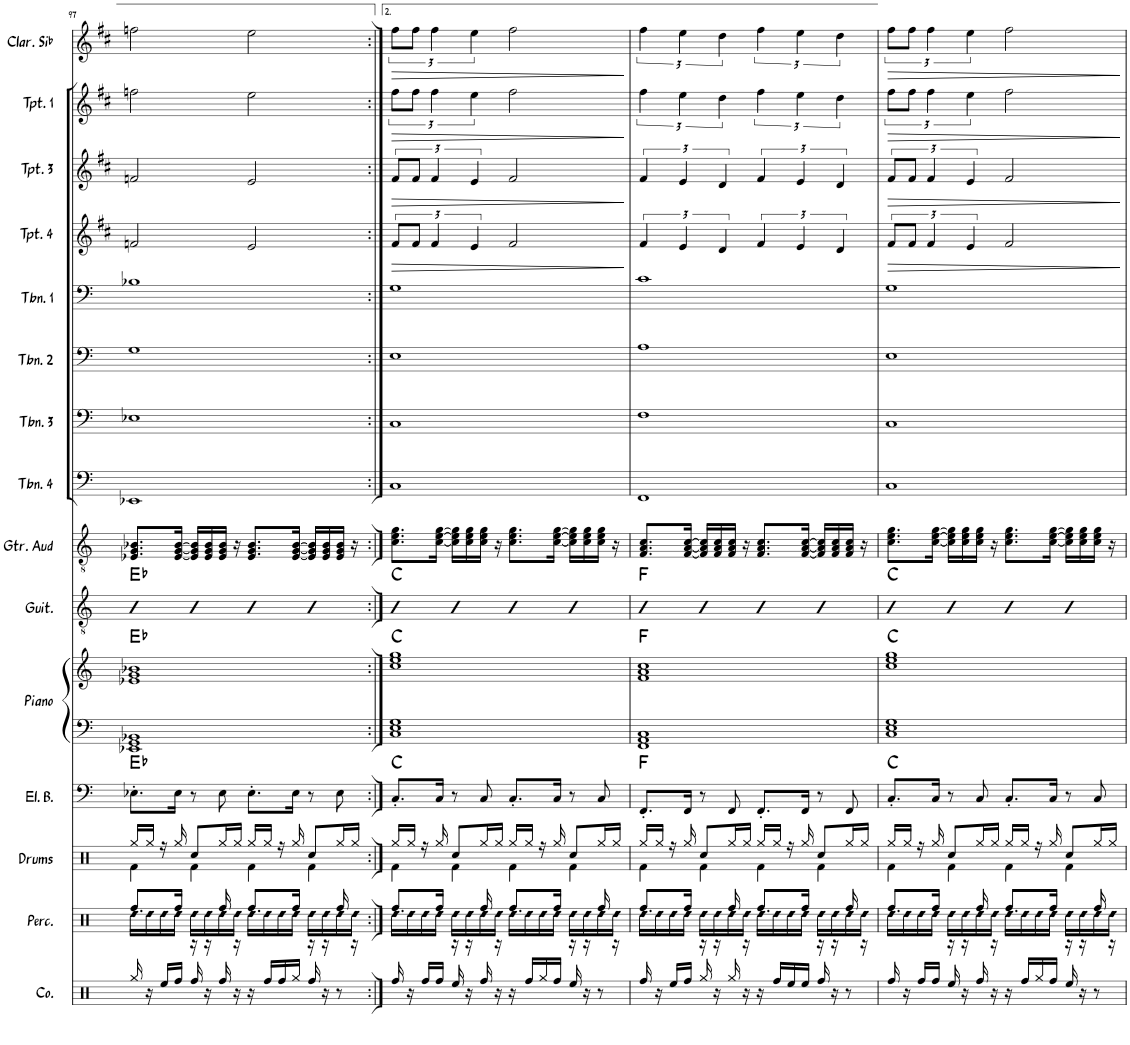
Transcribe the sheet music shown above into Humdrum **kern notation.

**kern	**kern	**kern	**kern	**harte	**kern	**kern	**harte	**kern	**harte	**kern	**kern	**kern	**kern	**kern	**kern	**dynam	**kern	**dynam	**kern	**dynam	**kern	**dynam
*part15	*part14	*part13	*part12	*part12	*part11	*part11	*part11	*part10	*part10	*part9	*part8	*part7	*part6	*part5	*part4	*part4	*part3	*part3	*part2	*part2	*part1	*part1
*staff16	*staff15	*staff14	*staff13	*	*staff12	*staff11	*	*staff10	*	*staff9	*staff8	*staff7	*staff6	*staff5	*staff4	*staff4	*staff3	*staff3	*staff2	*staff2	*staff1	*staff1
*I"Congas	*I"Percussion	*I"Drums	*I"Electric Bass	*	*I"Piano	*	*	*I"Guitar	*	*I"Guitar Audio	*I"Trombone 4	*I"Trombone 3	*I"Trombone 2	*I"Trombone 1	*I"Trumpet 4	*	*I"Trumpet 3	*	*I"Trumpet 1	*	*I"Clarinette en Sib	*
*I'Co.	*I'Perc.	*I'Drums	*I'El. B.	*	*I'Piano	*	*	*I'Guit.	*	*I'Gtr. Aud	*I'Tbn. 4	*I'Tbn. 3	*I'Tbn. 2	*I'Tbn. 1	*I'Tpt. 4	*	*I'Tpt. 3	*	*I'Tpt. 1	*	*I'Clar. Sib	*
!!LO:PB:g=z
*clefX	*clefX	*clefX	*clefF4	*	*clefF4	*clefG2	*	*clefGv2	*	*clefGv2	*clefF4	*clefF4	*clefF4	*clefF4	*clefG2	*	*clefG2	*	*clefG2	*	*clefG2	*
*	*	*	*Trd7c12	*	*	*	*	*	*	*	*	*	*	*	*Trd1c2	*	*Trd1c2	*	*Trd1c2	*	*Trd1c2	*
*k[]	*k[]	*k[]	*k[]	*	*k[]	*k[]	*	*k[]	*	*k[]	*k[]	*k[]	*k[]	*k[]	*k[f#c#]	*	*k[f#c#]	*	*k[f#c#]	*	*k[f#c#]	*
*M4/4	*M4/4	*M4/4	*M4/4	*	*M4/4	*M4/4	*	*M4/4	*	*M4/4	*M4/4	*M4/4	*M4/4	*M4/4	*M4/4	*	*M4/4	*	*M4/4	*	*M4/4	*
=97	=97	=97	=97	=97	=97	=97	=97	=97	=97	=97	=97	=97	=97	=97	=97	=97	=97	=97	=97	=97	=97	=97
!	!LO:N:head=diamond	!	!	!	!	!	!	!	!	!	!	!	!	!	!	!	!	!	!	!	!	!
*	*^	*^	*	*	*	*	*	*	*	*	*	*	*	*	*	*	*	*	*	*	*	*
16Rgg/	16Rdd\LL	8.Rff/L	16Rgg/LL	4Rf\	8.E-X'\L	Eb:maj	1EE-X 1GG 1BB-X	1e-X 1g 1b-X	Eb:maj	4Bn	Eb:maj	8.E-X/ 8.G/ 8.B-X/L	1EE-X	1E-X	1G	1B-X	2fn/	.	2fn/	.	2ffn\	.	2ffn\	.
!	!LO:N:head=diamond	!	!	!	!	!	!	!	!	!	!	!	!	!	!	!	!	!	!	!	!	!	!	!
16r	16Rdd\	.	16Rgg/JJ	.	.	.	.	.	.	.	.	.	.	.	.	.	.	.	.	.	.	.	.	.
!	!LO:N:head=diamond	!	!	!	!	!	!	!	!	!	!	!	!	!	!	!	!	!	!	!	!	!	!	!
16Ree/LL	16Rdd\	.	16r	.	.	.	.	.	.	.	.	.	.	.	.	.	.	.	.	.	.	.	.	.
!	!LO:N:head=diamond	!	!	!	!	!	!	!	!	!	!	!	!	!	!	!	!	!	!	!	!	!	!	!
16Rff/JJ	16Rdd\JJ	16Rff/Jk	16Rgg/	.	16E-\Jk	.	.	.	.	.	.	[16E-/ [16G/ [16B-/Jk	.	.	.	.	.	.	.	.	.	.	.	.
!	!LO:N:head=diamond	!	!	!	!	!	!	!	!	!	!	!	!	!	!	!	!	!	!	!	!	!	!	!
16Rff/	16Rdd\LL	16r	8Rcc/L	4Rf\	8r	.	.	.	.	4B	.	16E-/] 16G/] 16B-/]LL	.	.	.	.	.	.	.	.	.	.	.	.
!	!LO:N:head=diamond	!	!	!	!	!	!	!	!	!	!	!	!	!	!	!	!	!	!	!	!	!	!	!
16r	16Rdd\	16r	.	.	.	.	.	.	.	.	.	16E-/ 16G/ 16B-/	.	.	.	.	.	.	.	.	.	.	.	.
!	!LO:N:head=diamond	!	!	!	!	!	!	!	!	!	!	!	!	!	!	!	!	!	!	!	!	!	!	!
16Rff/	16Rdd\	16Rff/	16Rgg/L	.	8E-\	.	.	.	.	.	.	16E-/ 16G/ 16B-/JJ	.	.	.	.	.	.	.	.	.	.	.	.
!	!LO:N:head=diamond	!	!	!	!	!	!	!	!	!	!	!	!	!	!	!	!	!	!	!	!	!	!	!
16r	16Rdd\JJ	16r	16Rgg/JJ	.	.	.	.	.	.	.	.	16r	.	.	.	.	.	.	.	.	.	.	.	.
!	!LO:N:head=diamond	!	!	!	!	!	!	!	!	!	!	!	!	!	!	!	!	!	!	!	!	!	!	!
16r	16Rdd\LL	8.Rff/L	16Rgg/LL	4Rf\	8.E-'\L	.	.	.	.	4B	.	8.E-/ 8.G/ 8.B-/L	.	.	.	.	2e/	.	2e/	.	2ee\	.	2ee\	.
!	!LO:N:head=diamond	!	!	!	!	!	!	!	!	!	!	!	!	!	!	!	!	!	!	!	!	!	!	!
16Rff/LL	16Rdd\	.	16Rgg/JJ	.	.	.	.	.	.	.	.	.	.	.	.	.	.	.	.	.	.	.	.	.
!	!LO:N:head=diamond	!	!	!	!	!	!	!	!	!	!	!	!	!	!	!	!	!	!	!	!	!	!	!
16Rff/	16Rdd\	.	16r	.	.	.	.	.	.	.	.	.	.	.	.	.	.	.	.	.	.	.	.	.
!	!LO:N:head=diamond	!	!	!	!	!	!	!	!	!	!	!	!	!	!	!	!	!	!	!	!	!	!	!
16Rgg/JJ	16Rdd\JJ	16Rff/Jk	16Rgg/	.	16E-\Jk	.	.	.	.	.	.	[16E-/ [16G/ [16B-/Jk	.	.	.	.	.	.	.	.	.	.	.	.
!	!LO:N:head=diamond	!	!	!	!	!	!	!	!	!	!	!	!	!	!	!	!	!	!	!	!	!	!	!
16Rff/	16Rdd\LL	16r	8Rcc/L	4Rf\	8r	.	.	.	.	4B	.	16E-/] 16G/] 16B-/]LL	.	.	.	.	.	.	.	.	.	.	.	.
!	!LO:N:head=diamond	!	!	!	!	!	!	!	!	!	!	!	!	!	!	!	!	!	!	!	!	!	!	!
16r	16Rdd\	16r	.	.	.	.	.	.	.	.	.	16E-/ 16G/ 16B-/	.	.	.	.	.	.	.	.	.	.	.	.
!	!LO:N:head=diamond	!	!	!	!	!	!	!	!	!	!	!	!	!	!	!	!	!	!	!	!	!	!	!
8r	16Rdd\	16Rff/	16Rgg/L	.	8E-\	.	.	.	.	.	.	16E-/ 16G/ 16B-/JJ	.	.	.	.	.	.	.	.	.	.	.	.
!	!LO:N:head=diamond	!	!	!	!	!	!	!	!	!	!	!	!	!	!	!	!	!	!	!	!	!	!	!
.	16Rdd\JJ	16r	16Rgg/JJ	.	.	.	.	.	.	.	.	16r	.	.	.	.	.	.	.	.	.	.	.	.
=98:|!	=98:|!	=98:|!	=98:|!	=98:|!	=98:|!	=98:|!	=98:|!	=98:|!	=98:|!	=98:|!	=98:|!	=98:|!	=98:|!	=98:|!	=98:|!	=98:|!	=98:|!	=98:|!	=98:|!	=98:|!	=98:|!	=98:|!	=98:|!	=98:|!
!	!LO:N:head=diamond	!	!	!	!	!	!	!	!	!	!	!	!	!	!	!	!	!LO:HP:b	!	!LO:HP:b	!	!LO:HP:b	!	!LO:HP:b
16Rff/	16Rdd\LL	8.Rff/L	16Rgg/LL	4Rf\	8.C'/L	C:maj	1C 1E 1G	1cc 1ee 1gg	C:maj	4B	C:maj	8.c\ 8.e\ 8.g\L	1C	1C	1E	1G	12f#/L	>	12f#/L	>	12ff#\L	>	12ff#\L	>
!	!LO:N:head=diamond	!	!	!	!	!	!	!	!	!	!	!	!	!	!	!	!	!	!	!	!	!	!	!
16r	16Rdd\	.	16Rgg/JJ	.	.	.	.	.	.	.	.	.	.	.	.	.	.	.	.	.	.	.	.	.
.	.	.	.	.	.	.	.	.	.	.	.	.	.	.	.	.	12f#/J	.	12f#/J	.	12ff#\J	.	12ff#\J	.
!	!LO:N:head=diamond	!	!	!	!	!	!	!	!	!	!	!	!	!	!	!	!	!	!	!	!	!	!	!
16Rff/LL	16Rdd\	.	16r	.	.	.	.	.	.	.	.	.	.	.	.	.	.	.	.	.	.	.	.	.
.	.	.	.	.	.	.	.	.	.	.	.	.	.	.	.	.	6f#/	.	6f#/	.	6ff#\	.	6ff#\	.
!	!LO:N:head=diamond	!	!	!	!	!	!	!	!	!	!	!	!	!	!	!	!	!	!	!	!	!	!	!
16Rff/JJ	16Rdd\JJ	16Rff/Jk	16Rgg/	.	16C/Jk	.	.	.	.	.	.	[16c\ [16e\ [16g\Jk	.	.	.	.	.	.	.	.	.	.	.	.
!	!LO:N:head=diamond	!	!	!	!	!	!	!	!	!	!	!	!	!	!	!	!	!	!	!	!	!	!	!
16Ree/	16Rdd\LL	16r	8Rcc/L	4Rf\	8r	.	.	.	.	4B	.	16c\] 16e\] 16g\]LL	.	.	.	.	.	.	.	.	.	.	.	.
!	!LO:N:head=diamond	!	!	!	!	!	!	!	!	!	!	!	!	!	!	!	!	!	!	!	!	!	!	!
16r	16Rdd\	16r	.	.	.	.	.	.	.	.	.	16c\ 16e\ 16g\	.	.	.	.	.	.	.	.	.	.	.	.
.	.	.	.	.	.	.	.	.	.	.	.	.	.	.	.	.	6e/	.	6e/	.	6ee\	.	6ee\	.
!	!LO:N:head=diamond	!	!	!	!	!	!	!	!	!	!	!	!	!	!	!	!	!	!	!	!	!	!	!
16Rff/	16Rdd\	16Rff/	16Rgg/L	.	8C/	.	.	.	.	.	.	16c\ 16e\ 16g\JJ	.	.	.	.	.	.	.	.	.	.	.	.
!	!LO:N:head=diamond	!	!	!	!	!	!	!	!	!	!	!	!	!	!	!	!	!	!	!	!	!	!	!
16r	16Rdd\JJ	16r	16Rgg/JJ	.	.	.	.	.	.	.	.	16r	.	.	.	.	.	.	.	.	.	.	.	.
!	!LO:N:head=diamond	!	!	!	!	!	!	!	!	!	!	!	!	!	!	!	!	!	!	!	!	!	!	!
16r	16Rdd\LL	8.Rff/L	16Rgg/LL	4Rf\	8.C'/L	.	.	.	.	4B	.	8.c\ 8.e\ 8.g\L	.	.	.	.	2f#/	.	2f#/	.	2ff#\	.	2ff#\	.
!	!LO:N:head=diamond	!	!	!	!	!	!	!	!	!	!	!	!	!	!	!	!	!	!	!	!	!	!	!
16Rff/LL	16Rdd\	.	16Rgg/JJ	.	.	.	.	.	.	.	.	.	.	.	.	.	.	.	.	.	.	.	.	.
!	!LO:N:head=diamond	!	!	!	!	!	!	!	!	!	!	!	!	!	!	!	!	!	!	!	!	!	!	!
16Rgg/	16Rdd\	.	16r	.	.	.	.	.	.	.	.	.	.	.	.	.	.	.	.	.	.	.	.	.
!	!LO:N:head=diamond	!	!	!	!	!	!	!	!	!	!	!	!	!	!	!	!	!	!	!	!	!	!	!
16Rff/JJ	16Rdd\JJ	16Rff/Jk	16Rgg/	.	16C/Jk	.	.	.	.	.	.	[16c\ [16e\ [16g\Jk	.	.	.	.	.	.	.	.	.	.	.	.
!	!LO:N:head=diamond	!	!	!	!	!	!	!	!	!	!	!	!	!	!	!	!	!	!	!	!	!	!	!
16Ree/	16Rdd\LL	16r	8Rcc/L	4Rf\	8r	.	.	.	.	4B	.	16c\] 16e\] 16g\]LL	.	.	.	.	.	.	.	.	.	.	.	.
!	!LO:N:head=diamond	!	!	!	!	!	!	!	!	!	!	!	!	!	!	!	!	!	!	!	!	!	!	!
16r	16Rdd\	16r	.	.	.	.	.	.	.	.	.	16c\ 16e\ 16g\	.	.	.	.	.	.	.	.	.	.	.	.
!	!LO:N:head=diamond	!	!	!	!	!	!	!	!	!	!	!	!	!	!	!	!	!	!	!	!	!	!	!
8r	16Rdd\	16Rff/	16Rgg/L	.	8C/	.	.	.	.	.	.	16c\ 16e\ 16g\JJ	.	.	.	.	.	.	.	.	.	.	.	.
!	!LO:N:head=diamond	!	!	!	!	!	!	!	!	!	!	!	!	!	!	!	!	!	!	!	!	!	!	!
.	16Rdd\JJ	16r	16Rgg/JJ	.	.	.	.	.	.	.	.	16r	.	.	.	.	.	.	.	.	.	.	.	.
*	*v	*v	*	*	*	*	*	*	*	*	*	*	*	*	*	*	*	*	*	*	*	*	*	*
*	*	*v	*v	*	*	*	*	*	*	*	*	*	*	*	*	*	*	*	*	*	*	*	*
.	.	.	.	.	.	.	.	.	.	.	.	.	.	.	.	]	.	]	.	]	.	]
=99	=99	=99	=99	=99	=99	=99	=99	=99	=99	=99	=99	=99	=99	=99	=99	=99	=99	=99	=99	=99	=99	=99
!	!LO:N:head=diamond	!	!	!	!	!	!	!	!	!	!	!	!	!	!	!	!	!	!	!	!	!
*	*^	*^	*	*	*	*	*	*	*	*	*	*	*	*	*	*	*	*	*	*	*	*
16Rff/	16Rdd\LL	8.Rff/L	16Rgg/LL	4Rf\	8.FF'/L	F:maj	1FF 1AA 1C	1f 1a 1cc	F:maj	4B	F:maj	8.F/ 8.A/ 8.c/L	1FF	1F	1A	1c	6f#/	.	6f#/	.	6ff#\	.	6ff#\	.
!	!LO:N:head=diamond	!	!	!	!	!	!	!	!	!	!	!	!	!	!	!	!	!	!	!	!	!	!	!
16r	16Rdd\	.	16Rgg/JJ	.	.	.	.	.	.	.	.	.	.	.	.	.	.	.	.	.	.	.	.	.
!	!LO:N:head=diamond	!	!	!	!	!	!	!	!	!	!	!	!	!	!	!	!	!	!	!	!	!	!	!
16Ree/LL	16Rdd\	.	16r	.	.	.	.	.	.	.	.	.	.	.	.	.	.	.	.	.	.	.	.	.
.	.	.	.	.	.	.	.	.	.	.	.	.	.	.	.	.	6e/	.	6e/	.	6ee\	.	6ee\	.
!	!LO:N:head=diamond	!	!	!	!	!	!	!	!	!	!	!	!	!	!	!	!	!	!	!	!	!	!	!
16Rff/JJ	16Rdd\JJ	16Rff/Jk	16Rgg/	.	16FF/Jk	.	.	.	.	.	.	[16F/ [16A/ [16c/Jk	.	.	.	.	.	.	.	.	.	.	.	.
!	!LO:N:head=diamond	!	!	!	!	!	!	!	!	!	!	!	!	!	!	!	!	!	!	!	!	!	!	!
16Rgg/	16Rdd\LL	16r	8Rcc/L	4Rf\	8r	.	.	.	.	4B	.	16F/] 16A/] 16c/]LL	.	.	.	.	.	.	.	.	.	.	.	.
!	!LO:N:head=diamond	!	!	!	!	!	!	!	!	!	!	!	!	!	!	!	!	!	!	!	!	!	!	!
16r	16Rdd\	16r	.	.	.	.	.	.	.	.	.	16F/ 16A/ 16c/	.	.	.	.	.	.	.	.	.	.	.	.
.	.	.	.	.	.	.	.	.	.	.	.	.	.	.	.	.	6d/	.	6d/	.	6dd\	.	6dd\	.
!	!LO:N:head=diamond	!	!	!	!	!	!	!	!	!	!	!	!	!	!	!	!	!	!	!	!	!	!	!
16Rgg/	16Rdd\	16Rff/	16Rgg/L	.	8FF/	.	.	.	.	.	.	16F/ 16A/ 16c/JJ	.	.	.	.	.	.	.	.	.	.	.	.
!	!LO:N:head=diamond	!	!	!	!	!	!	!	!	!	!	!	!	!	!	!	!	!	!	!	!	!	!	!
16r	16Rdd\JJ	16r	16Rgg/JJ	.	.	.	.	.	.	.	.	16r	.	.	.	.	.	.	.	.	.	.	.	.
!	!LO:N:head=diamond	!	!	!	!	!	!	!	!	!	!	!	!	!	!	!	!	!	!	!	!	!	!	!
16r	16Rdd\LL	8.Rff/L	16Rgg/LL	4Rf\	8.FF'/L	.	.	.	.	4B	.	8.F/ 8.A/ 8.c/L	.	.	.	.	6f#/	.	6f#/	.	6ff#\	.	6ff#\	.
!	!LO:N:head=diamond	!	!	!	!	!	!	!	!	!	!	!	!	!	!	!	!	!	!	!	!	!	!	!
16Rff/LL	16Rdd\	.	16Rgg/JJ	.	.	.	.	.	.	.	.	.	.	.	.	.	.	.	.	.	.	.	.	.
!	!LO:N:head=diamond	!	!	!	!	!	!	!	!	!	!	!	!	!	!	!	!	!	!	!	!	!	!	!
16Ree/	16Rdd\	.	16r	.	.	.	.	.	.	.	.	.	.	.	.	.	.	.	.	.	.	.	.	.
.	.	.	.	.	.	.	.	.	.	.	.	.	.	.	.	.	6e/	.	6e/	.	6ee\	.	6ee\	.
!	!LO:N:head=diamond	!	!	!	!	!	!	!	!	!	!	!	!	!	!	!	!	!	!	!	!	!	!	!
16Ree/JJ	16Rdd\JJ	16Rff/Jk	16Rgg/	.	16FF/Jk	.	.	.	.	.	.	[16F/ [16A/ [16c/Jk	.	.	.	.	.	.	.	.	.	.	.	.
!	!LO:N:head=diamond	!	!	!	!	!	!	!	!	!	!	!	!	!	!	!	!	!	!	!	!	!	!	!
16Rff/	16Rdd\LL	16r	8Rcc/L	4Rf\	8r	.	.	.	.	4B	.	16F/] 16A/] 16c/]LL	.	.	.	.	.	.	.	.	.	.	.	.
!	!LO:N:head=diamond	!	!	!	!	!	!	!	!	!	!	!	!	!	!	!	!	!	!	!	!	!	!	!
16r	16Rdd\	16r	.	.	.	.	.	.	.	.	.	16F/ 16A/ 16c/	.	.	.	.	.	.	.	.	.	.	.	.
.	.	.	.	.	.	.	.	.	.	.	.	.	.	.	.	.	6d/	.	6d/	.	6dd\	.	6dd\	.
!	!LO:N:head=diamond	!	!	!	!	!	!	!	!	!	!	!	!	!	!	!	!	!	!	!	!	!	!	!
8r	16Rdd\	16Rff/	16Rgg/L	.	8FF/	.	.	.	.	.	.	16F/ 16A/ 16c/JJ	.	.	.	.	.	.	.	.	.	.	.	.
!	!LO:N:head=diamond	!	!	!	!	!	!	!	!	!	!	!	!	!	!	!	!	!	!	!	!	!	!	!
.	16Rdd\JJ	16r	16Rgg/JJ	.	.	.	.	.	.	.	.	16r	.	.	.	.	.	.	.	.	.	.	.	.
=100	=100	=100	=100	=100	=100	=100	=100	=100	=100	=100	=100	=100	=100	=100	=100	=100	=100	=100	=100	=100	=100	=100	=100	=100
!	!LO:N:head=diamond	!	!	!	!	!	!	!	!	!	!	!	!	!	!	!	!	!LO:HP:b	!	!LO:HP:b	!	!LO:HP:b	!	!LO:HP:b
16Rff/	16Rdd\LL	8.Rff/L	16Rgg/LL	4Rf\	8.C'/L	C:maj	1C 1E 1G	1cc 1ee 1gg	C:maj	4B	C:maj	8.c\ 8.e\ 8.g\L	1C	1C	1E	1G	12f#/L	>	12f#/L	>	12ff#\L	>	12ff#\L	>
!	!LO:N:head=diamond	!	!	!	!	!	!	!	!	!	!	!	!	!	!	!	!	!	!	!	!	!	!	!
16r	16Rdd\	.	16Rgg/JJ	.	.	.	.	.	.	.	.	.	.	.	.	.	.	.	.	.	.	.	.	.
.	.	.	.	.	.	.	.	.	.	.	.	.	.	.	.	.	12f#/J	.	12f#/J	.	12ff#\J	.	12ff#\J	.
!	!LO:N:head=diamond	!	!	!	!	!	!	!	!	!	!	!	!	!	!	!	!	!	!	!	!	!	!	!
16Rff/LL	16Rdd\	.	16r	.	.	.	.	.	.	.	.	.	.	.	.	.	.	.	.	.	.	.	.	.
.	.	.	.	.	.	.	.	.	.	.	.	.	.	.	.	.	6f#/	.	6f#/	.	6ff#\	.	6ff#\	.
!	!LO:N:head=diamond	!	!	!	!	!	!	!	!	!	!	!	!	!	!	!	!	!	!	!	!	!	!	!
16Rff/JJ	16Rdd\JJ	16Rff/Jk	16Rgg/	.	16C/Jk	.	.	.	.	.	.	[16c\ [16e\ [16g\Jk	.	.	.	.	.	.	.	.	.	.	.	.
!	!LO:N:head=diamond	!	!	!	!	!	!	!	!	!	!	!	!	!	!	!	!	!	!	!	!	!	!	!
16Ree/	16Rdd\LL	16r	8Rcc/L	4Rf\	8r	.	.	.	.	4B	.	16c\] 16e\] 16g\]LL	.	.	.	.	.	.	.	.	.	.	.	.
!	!LO:N:head=diamond	!	!	!	!	!	!	!	!	!	!	!	!	!	!	!	!	!	!	!	!	!	!	!
16r	16Rdd\	16r	.	.	.	.	.	.	.	.	.	16c\ 16e\ 16g\	.	.	.	.	.	.	.	.	.	.	.	.
.	.	.	.	.	.	.	.	.	.	.	.	.	.	.	.	.	6e/	.	6e/	.	6ee\	.	6ee\	.
!	!LO:N:head=diamond	!	!	!	!	!	!	!	!	!	!	!	!	!	!	!	!	!	!	!	!	!	!	!
16Rff/	16Rdd\	16Rff/	16Rgg/L	.	8C/	.	.	.	.	.	.	16c\ 16e\ 16g\JJ	.	.	.	.	.	.	.	.	.	.	.	.
!	!LO:N:head=diamond	!	!	!	!	!	!	!	!	!	!	!	!	!	!	!	!	!	!	!	!	!	!	!
16r	16Rdd\JJ	16r	16Rgg/JJ	.	.	.	.	.	.	.	.	16r	.	.	.	.	.	.	.	.	.	.	.	.
!	!LO:N:head=diamond	!	!	!	!	!	!	!	!	!	!	!	!	!	!	!	!	!	!	!	!	!	!	!
16r	16Rdd\LL	8.Rff/L	16Rgg/LL	4Rf\	8.C'/L	.	.	.	.	4B	.	8.c\ 8.e\ 8.g\L	.	.	.	.	2f#/	.	2f#/	.	2ff#\	.	2ff#\	.
!	!LO:N:head=diamond	!	!	!	!	!	!	!	!	!	!	!	!	!	!	!	!	!	!	!	!	!	!	!
16Rff/LL	16Rdd\	.	16Rgg/JJ	.	.	.	.	.	.	.	.	.	.	.	.	.	.	.	.	.	.	.	.	.
!	!LO:N:head=diamond	!	!	!	!	!	!	!	!	!	!	!	!	!	!	!	!	!	!	!	!	!	!	!
16Rgg/	16Rdd\	.	16r	.	.	.	.	.	.	.	.	.	.	.	.	.	.	.	.	.	.	.	.	.
!	!LO:N:head=diamond	!	!	!	!	!	!	!	!	!	!	!	!	!	!	!	!	!	!	!	!	!	!	!
16Rff/JJ	16Rdd\JJ	16Rff/Jk	16Rgg/	.	16C/Jk	.	.	.	.	.	.	[16c\ [16e\ [16g\Jk	.	.	.	.	.	.	.	.	.	.	.	.
!	!LO:N:head=diamond	!	!	!	!	!	!	!	!	!	!	!	!	!	!	!	!	!	!	!	!	!	!	!
16Ree/	16Rdd\LL	16r	8Rcc/L	4Rf\	8r	.	.	.	.	4B	.	16c\] 16e\] 16g\]LL	.	.	.	.	.	.	.	.	.	.	.	.
!	!LO:N:head=diamond	!	!	!	!	!	!	!	!	!	!	!	!	!	!	!	!	!	!	!	!	!	!	!
16r	16Rdd\	16r	.	.	.	.	.	.	.	.	.	16c\ 16e\ 16g\	.	.	.	.	.	.	.	.	.	.	.	.
!	!LO:N:head=diamond	!	!	!	!	!	!	!	!	!	!	!	!	!	!	!	!	!	!	!	!	!	!	!
8r	16Rdd\	16Rff/	16Rgg/L	.	8C/	.	.	.	.	.	.	16c\ 16e\ 16g\JJ	.	.	.	.	.	.	.	.	.	.	.	.
!	!LO:N:head=diamond	!	!	!	!	!	!	!	!	!	!	!	!	!	!	!	!	!	!	!	!	!	!	!
.	16Rdd\JJ	16r	16Rgg/JJ	.	.	.	.	.	.	.	.	16r	.	.	.	.	.	.	.	.	.	.	.	.
*	*v	*v	*	*	*	*	*	*	*	*	*	*	*	*	*	*	*	*	*	*	*	*	*	*
*	*	*v	*v	*	*	*	*	*	*	*	*	*	*	*	*	*	*	*	*	*	*	*	*
.	.	.	.	.	.	.	.	.	.	.	.	.	.	.	.	]	.	]	.	]	.	]
=	=	=	=	=	=	=	=	=	=	=	=	=	=	=	=	=	=	=	=	=	=	=
*-	*-	*-	*-	*-	*-	*-	*-	*-	*-	*-	*-	*-	*-	*-	*-	*-	*-	*-	*-	*-	*-	*-
